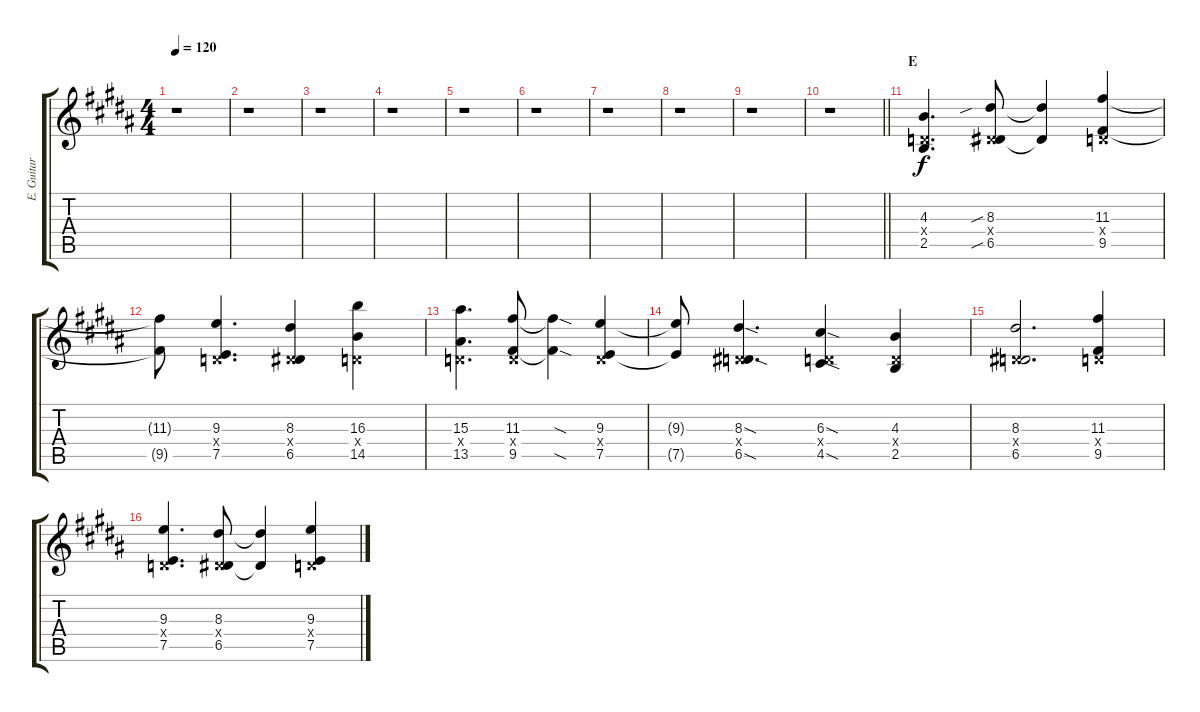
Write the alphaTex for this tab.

\track ("E. Guitar I" "E. Guitar ") {instrument electricguitarclean}
\staff {score tabs}
\tuning (E4 B3 G3 D3 A2 E2) {hide}
\ts (4 4)
\tempo 120
\clef g2
\ks b
r.1{dy f} |
r.1 |
r.1 |
r.1 |
r.1 |
r.1 |
r.1 |
r.1 |
r.1 |
\barLineRight lightlight
r.1 |
\section ("" "E")
(4.3 0.4{x} 2.5).4{d} (8.3{sib} 0.4{x} 6.5{sib}).8 (8.3{t} 6.5{t}).4 (11.3 0.4{x} 9.5).4 |
(11.3{t} 9.5{t}).8 (9.3 0.4{x} 7.5).4{d} (8.3 0.4{x} 6.5).4 (16.3 0.4{x} 14.5).4 |
(15.3 0.4{x} 13.5).4{d} (11.3 0.4{x} 9.5).8 (11.3{sod t} 9.5{sod t}).4 (9.3 0.4{x} 7.5).4 |
(9.3{t} 7.5{t}).8 (8.3{sod} 0.4{x} 6.5{sod}).4{d} (6.3{sod} 0.4{x} 4.5{sod}).4 (4.3 0.4{x} 2.5).4 |
(8.3 0.4{x} 6.5).2{d} (11.3 0.4{x} 9.5).4 |
(9.3 0.4{x} 7.5).4{d} (8.3 0.4{x} 6.5).8 (8.3{t} 6.5{t}).4 (9.3 0.4{x} 7.5).4
